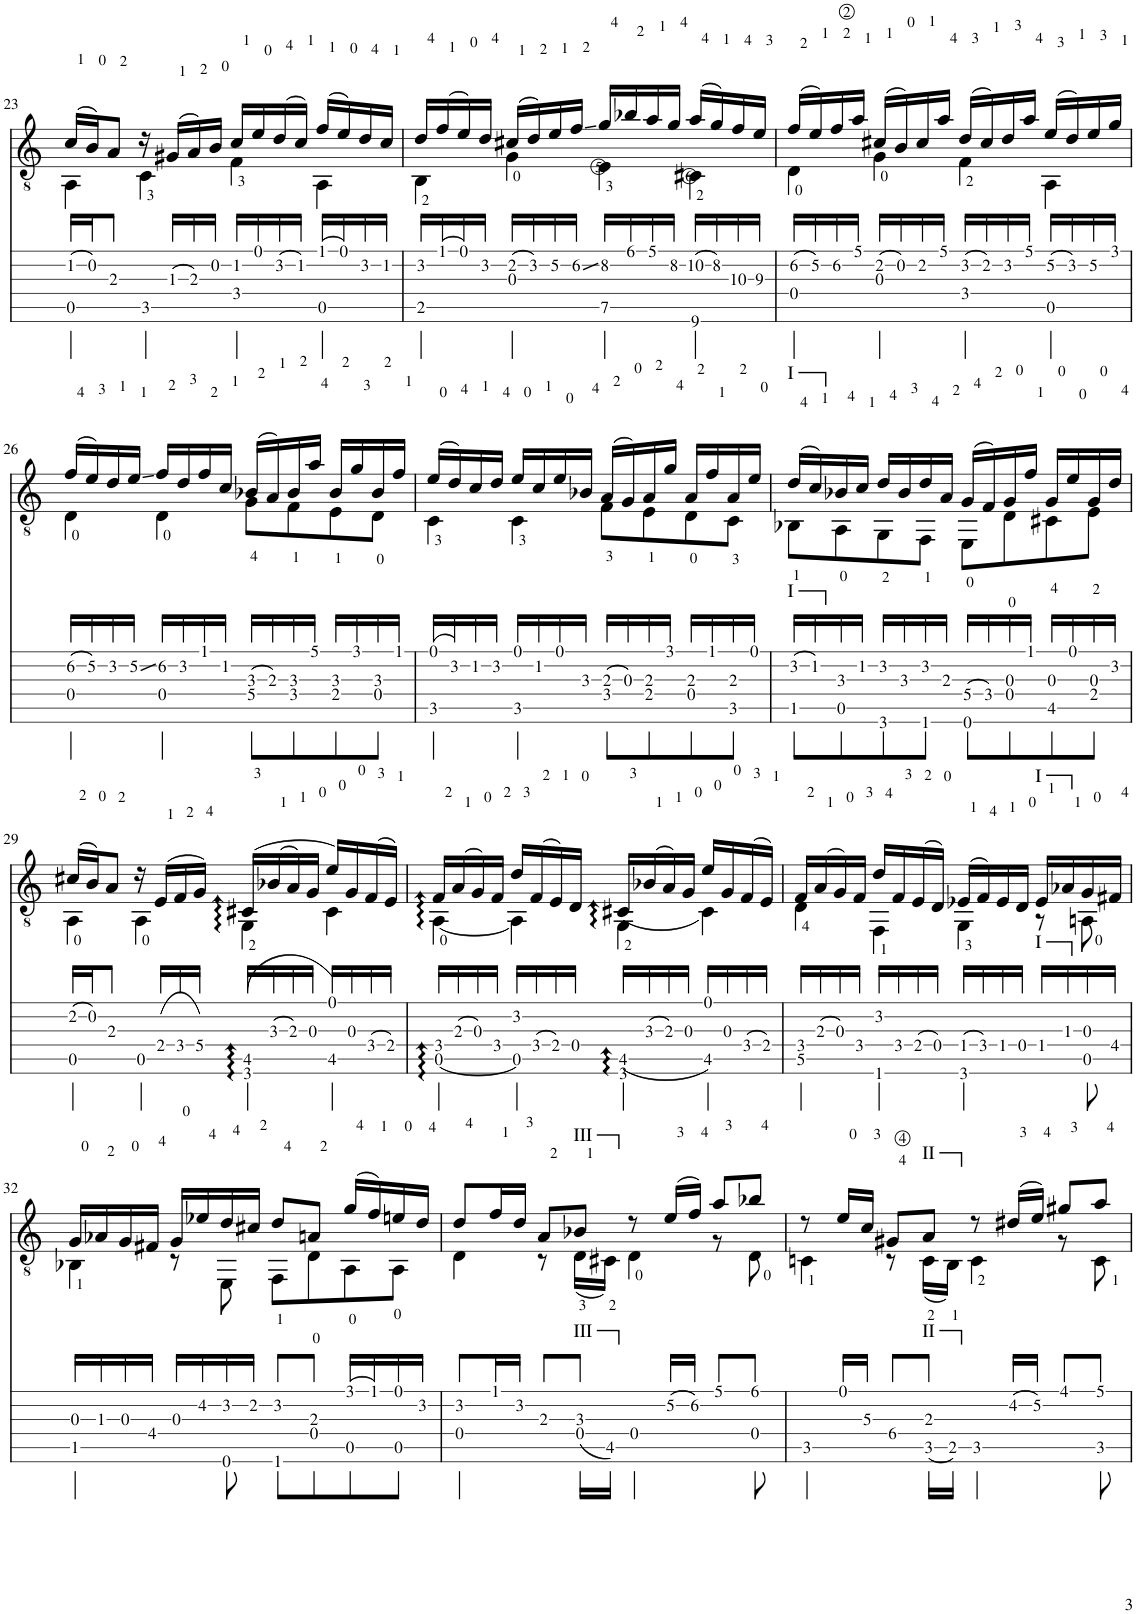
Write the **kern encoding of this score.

**kern	**kern
*part2	*part1
*staff2	*staff1
*I"Classical Guitar [Tablature]	*I"Klassieke gitaar
!!LO:PB:g=z
*	*clefGv2
*k[]	*k[]
*M2/2	*M2/2
*met(c|)	*met(c|)
=23	=23
*^	*^
(16c/LL	4AA\	(16c/LL	4AA\
16B/J)	.	16B/J)	.
8A/J	.	8A/J	.
16r	4C\	16r	4C\
(16G#X/LL	.	(16G#X/LL	.
16A/)	.	16A/)	.
16B/JJ	.	16B/JJ	.
16c/LL	4F\	16c/LL	4F\
16e/	.	16e/	.
(16d/	.	(16d/	.
16c/JJ)	.	16c/JJ)	.
(16f/LL	4AA\	(16f/LL	4AA\
16e/)	.	16e/)	.
16d/	.	16d/	.
16c/JJ	.	16c/JJ	.
=24	=24	=24	=24
16d/LL	4BB\	16d/LL	4BB\
(16f/	.	(16f/	.
16e/)	.	16e/)	.
16d/JJ	.	16d/JJ	.
(16c#X/LL	4G\	(16c#X/LL	4G\
16d/)	.	16d/)	.
16e/	.	16e/	.
16f/JJ	.	16f/JJ	.
16g/LL	4E\	16g/LL	4E<\
16b-X/	.	16b-X/	.
16a/	.	16a/	.
16g/JJ	.	16g/JJ	.
(16a/LL	4C#X\	(16a/LL	4C#X<\
16g/)	.	16g/)	.
16f/	.	16f/	.
16e/JJ	.	16e/JJ	.
=25	=25	=25	=25
(16f/LL	4D\	(16f/LL	4D\
16e/)	.	16e/)	.
16f/	.	16f/	.
16a/JJ	.	16a/JJ	.
(16c#X/LL	4G\	(16c#X/LL	4G\
16B/)	.	16B/)	.
16c#/	.	16c#/	.
16a/JJ	.	16a/JJ	.
(16d/LL	4F\	(16d/LL	4F\
16c#/)	.	16c#/)	.
16d/	.	16d/	.
16a/JJ	.	16a/JJ	.
(16e/LL	4AA\	(16e/LL	4AA\
16d/)	.	16d/)	.
16e/	.	16e/	.
16g/JJ	.	16g/JJ	.
!!LO:LB:g=z	!!
=26	=26	=26	=26
(16f/LL	4D\	(16f/LL	4D\
16e/)	.	16e/)	.
16d/	.	16d/	.
16e/JJ	.	16e/JJ	.
16f/LL	4D\	16f/LL	4D\
16d/	.	16d/	.
16f/	.	16f/	.
16c/JJ	.	16c/JJ	.
(16B-X/LL	8G\L	(16B-X/LL	8G<\L
16A/)	.	16A/)	.
16B-/	8F\	16B-/	8F<\
16a/JJ	.	16a/JJ	.
16B-/LL	8E\	16B-/LL	8E<\
16g/	.	16g/	.
16B-/	8D\J	16B-/	8D<\J
16f/JJ	.	16f/JJ	.
=27	=27	=27	=27
(16e/LL	4C\	(16e/LL	4C\
16d/)	.	16d/)	.
16c/	.	16c/	.
16d/JJ	.	16d/JJ	.
16e/LL	4C\	16e/LL	4C\
16c/	.	16c/	.
16e/	.	16e/	.
16B-X/JJ	.	16B-X/JJ	.
(16A/LL	8F\L	(16A/LL	8F<\L
16G/)	.	16G/)	.
16A/	8E\	16A/	8E<\
16g/JJ	.	16g/JJ	.
16A/LL	8D\	16A/LL	8D<\
16f/	.	16f/	.
16A/	8C\J	16A/	8C<\J
16e/JJ	.	16e/JJ	.
=28	=28	=28	=28
!	!	!LO:TX:a:t=I	!
!LO:TX:a:t=I	!	!	!
(16d/LL	8BB-X\L	(16d/LL	8BB-X<\L
16c/)	.	16c/)	.
16B-X/	8AA\	16B-X/	8AA<\
16c/JJ	.	16c/JJ	.
16d/LL	8GG\	16d/LL	8GG<\
16B-/	.	16B-/	.
16d/	8FF\J	16d/	8FF<\J
16A/JJ	.	16A/JJ	.
(16G/LL	8EE\L	(16G/LL	8EE<\L
16F/)	.	16F/)	.
16G/	8D\	16G/	8D<\
16f/JJ	.	16f/JJ	.
16G/LL	8C#X\	16G/LL	8C#X<\
16e/	.	16e/	.
16G/	8E\J	16G/	8E<\J
16d/JJ	.	16d/JJ	.
!!LO:LB:g=z	!!
=29	=29	=29	=29
(16c#X/LL	4AA\	(16c#X/LL	4AA\
16B/J)	.	16B/J)	.
8A/J	.	8A/J	.
16r	4AA\	16r	4AA\
(16E/LL	.	(16E/LL	.
16F/	.	16F/	.
16G/JJ)	.	16G/JJ)	.
(16C#X::/LL	4GG\	(16C#X::/LL	4GG\
(16B-X/	.	(16B-X/	.
16A/)	.	16A/)	.
16G/JJ	.	16G/JJ	.
16e/LL)	4C#\	16e/LL)	4C#\
16G/	.	16G/	.
(16F/	.	(16F/	.
16E/JJ)	.	16E/JJ)	.
=30	=30	=30	=30
16F::/LL	[4AA\	16F::/LL	[4AA\
(16A/	.	(16A/	.
16G/)	.	16G/)	.
16F/JJ	.	16F/JJ	.
16d/LL	4AA\]	16d/LL	4AA\]
(16F/	.	(16F/	.
16E/)	.	16E/)	.
16D/JJ	.	16D/JJ	.
(16C#X::/LL	4GG\	(16C#X::/LL	4GG\
(16B-X/	.	(16B-X/	.
16A/)	.	16A/)	.
16G/JJ	.	16G/JJ	.
16e/LL	4C#\)	16e/LL	4C#\)
16G/	.	16G/	.
(16F/	.	(16F/	.
16E/JJ)	.	16E/JJ)	.
=31	=31	=31	=31
16F/LL	4D\	16F/LL	4D\
(16A/	.	(16A/	.
16G/)	.	16G/)	.
16F/JJ	.	16F/JJ	.
16d/LL	4FF\	16d/LL	4FF\
16F/	.	16F/	.
(16E/	.	(16E/	.
16D/JJ)	.	16D/JJ)	.
(16E-X/LL	4GG\	(16E-X/LL	4GG\
16F/)	.	16F/)	.
16E-/	.	16E-/	.
16D/JJ	.	16D/JJ	.
!	!	!LO:TX:a:t=I	!
!LO:TX:a:t=I	!	!	!
16E-/LL	8r	16E-/LL	8r
16A-X/	.	16A-X/	.
16G/	8AAn\	16G/	8AAn\
16F#X/JJ	.	16F#X/JJ	.
!!LO:LB:g=z	!!
=32	=32	=32	=32
16G/LL	4BB-X\	16G/LL	4BB-X\
16A-X/	.	16A-X/	.
16G/	.	16G/	.
16F#X/JJ	.	16F#X/JJ	.
16G/LL	8r	16G/LL	8r
16e-X/	.	16e-X/	.
16d/	8EE\	16d/	8EE\
16c#X/JJ	.	16c#X/JJ	.
8d/L	8FF\L	8d/L	8FF<\L
8An/J	8D\	8An/J	8D<\
(16g/LL	8AA\	(16g/LL	8AA<\
16f/)	.	16f/)	.
16en/	8AA\J	16en/	8AA<\J
16d/JJ	.	16d/JJ	.
=33	=33	=33	=33
8d/L	4D\	8d/L	4D\
16f/L	.	16f/L	.
16d/JJ	.	16d/JJ	.
8A/L	8r	8A/L	8r
!	!	!LO:TX:a:t=III	!
!LO:TX:a:t=III	!	!	!
8B-X/J	(16D\LL	8B-X/J	(16D<\LL
.	16C#X\JJ)	.	16C#X<\JJ)
8r	4D\	8r	4D\
(16e/LL	.	(16e/LL	.
16f/JJ)	.	16f/JJ)	.
8a/L	8r	8a/L	8r
8b-X/J	8D\	8b-X/J	8D\
=34	=34	=34	=34
8r	4Cn\	8r	4Cn\
16e/LL	.	16e/LL	.
16c/JJ	.	16c/JJ	.
8G#X/L	8r	8G#X/L	8r
!	!	!LO:TX:a:t=II	!
!LO:TX:a:t=II	!	!	!
8A/J	(16C\LL	8A/J	(16C<\LL
.	16BB\JJ)	.	16BB<\JJ)
8r	4C\	8r	4C\
(16d#X/LL	.	(16d#X/LL	.
16e/JJ)	.	16e/JJ)	.
8g#X/L	8r	8g#X/L	8r
8a/J	8C\	8a/J	8C\
*v	*v	*	*
*	*v	*v
=	=
*-	*-
